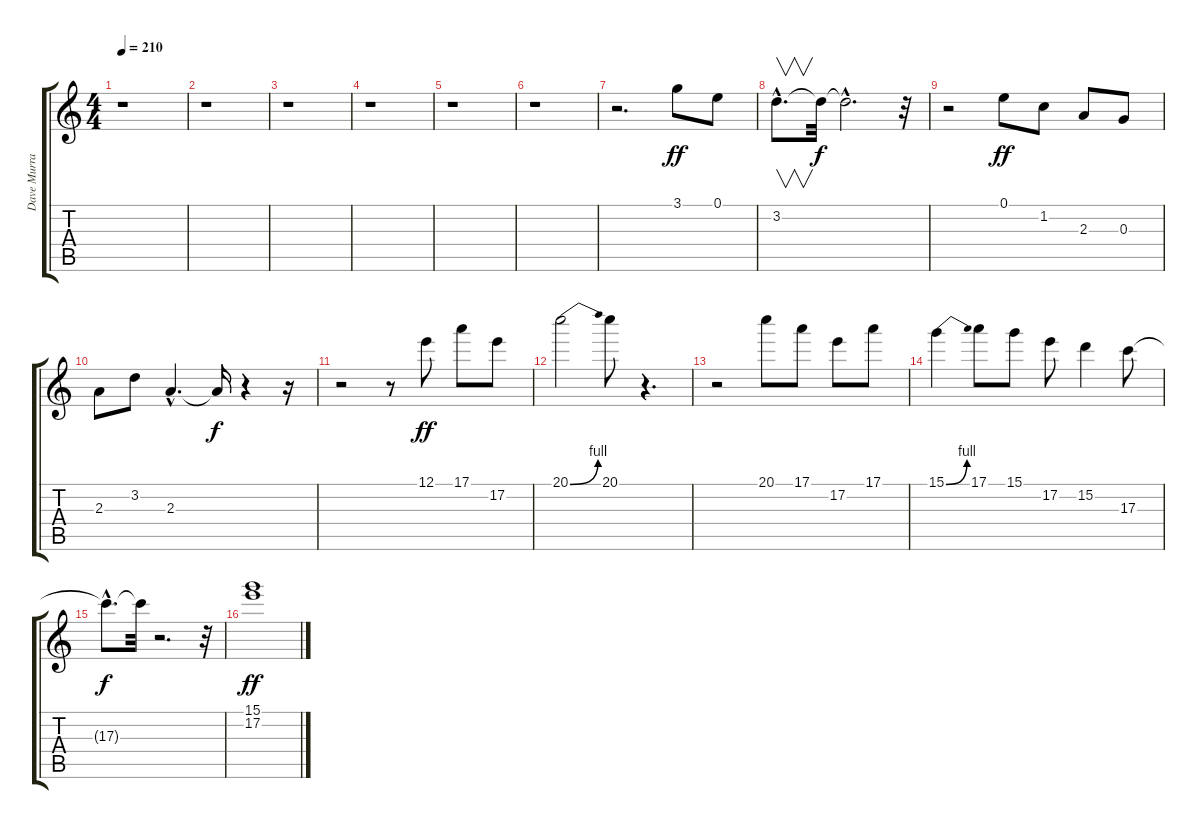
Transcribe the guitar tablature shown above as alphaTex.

\track ("Dave Murray" "Dave Murra") {instrument distortionguitar}
\staff {score tabs}
\tuning (E4 B3 G3 D3 A2 E2) {hide}
\ts (4 4)
\tempo 210
\tempo 190
\tempo 210
\clef g2
\ks c
r.1{dy ff instrument distortionguitar} |
r.1 |
r.1 |
r.1 |
r.1 |
r.1 |
r.2{d} 3.1.8{volume 5 instrument distortionguitar} 0.1.8 |
3.2{hac}.8{v d} 3.2{t}.32{dy f} 3.2{hac t}.2{d} r.32 |
r.2 0.1.8{dy ff} 1.2.8 2.3.8 0.3.8 |
2.3.8 3.2.8 2.3{hac}.4{d} 2.3{t}.16{dy f} r.4 r.16 |
r.2 r.8 12.1.8{dy ff} 17.1.8 17.2.8 |
20.1{be (bend 0 0 60 4)}.2 20.1.8 r.4{d} |
r.2 20.1.8 17.1.8 17.2.8 17.1.8 |
15.1{be (bend 0 0 60 4)}.4 17.1.8 15.1.8 17.2.8 15.2.4 17.3.8 |
17.3{hac t}.8{d dy f} 17.3{t}.32 r.2{d} r.32 |
(15.1 17.2).1{dy ff}
